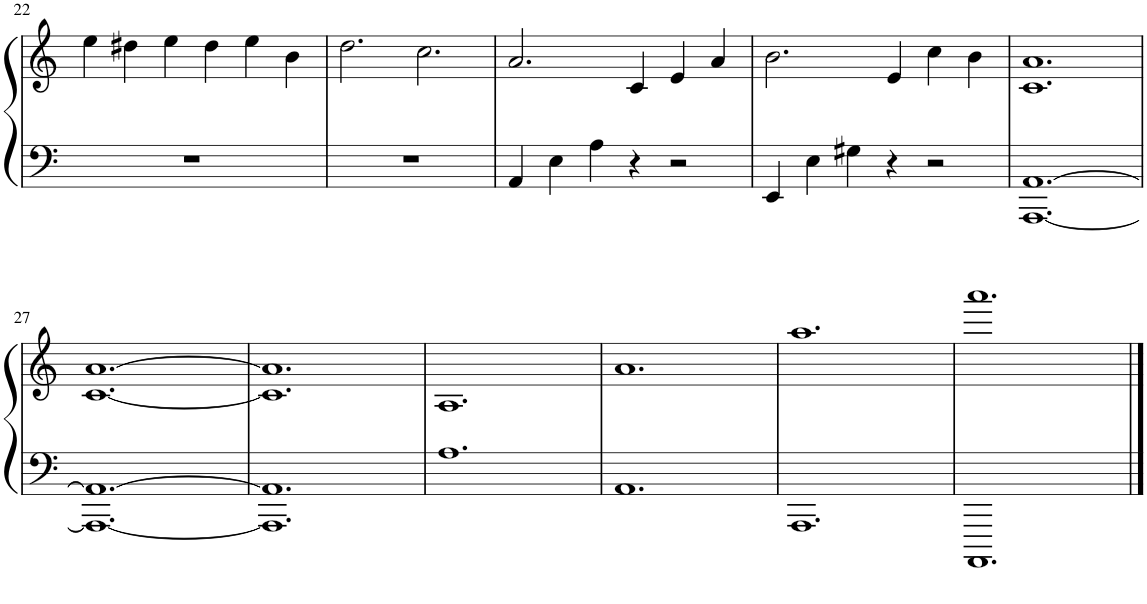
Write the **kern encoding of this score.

**kern	**kern
*part1	*part1
*staff2	*staff1
*I"Piano	*
*I'Pno.	*
!!LO:PB:g=z
*clefF4	*clefG2
*k[]	*k[]
*M6/4	*M6/4
=22	=22
1.r	4ee\
.	4dd#X\
.	4ee\
.	4dd#\
.	4ee\
.	4b\
=23	=23
1.r	2.dd\
.	2.cc\
=24	=24
4AA/	2.a/
4E\	.
4A\	.
4r	4c/
2r	4e/
.	4a/
=25	=25
4EE/	2.b\
4E\	.
4G#X\	.
4r	4e/
2r	4cc\
.	4b\
=26	=26
[1.AAA [1.AA	1.c 1.a
!!LO:LB:g=z
=27	=27
1.AAA_ 1.AA_	[1.c [1.a
=28	=28
1.AAA] 1.AA]	1.c] 1.a]
=29	=29
1.A	1.A
=30	=30
1.AA	1.a
=31	=31
1.AAA	1.aa
=32	=32
1.AAAA	1.aaa
==	==
*-	*-
